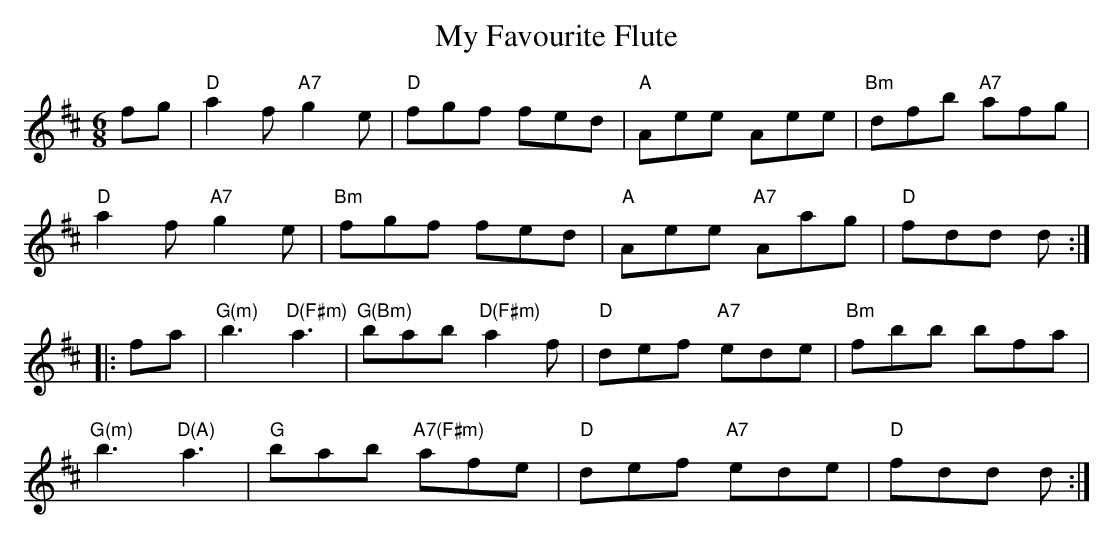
X:1
T:My Favourite Flute
M:6/8
K:D
fg |\
"D"a2f "A7"g2e | "D"fgf fed | "A"Aee Aee | "Bm"dfb "A7"afg |
"D"a2f "A7"g2e | "Bm"fgf fed | "A"Aee "A7"Aag | "D"fdd d :|
|: fa |\
"G(m)"b3 "D(F#m)"a3 | "G(Bm)"bab "D(F#m)"a2f | "D"def "A7"ede | "Bm"fbb bfa |
"G(m)"b3 "D(A)"a3 | "G"bab "A7(F#m)"afe | "D"def "A7"ede | "D"fdd d :|
